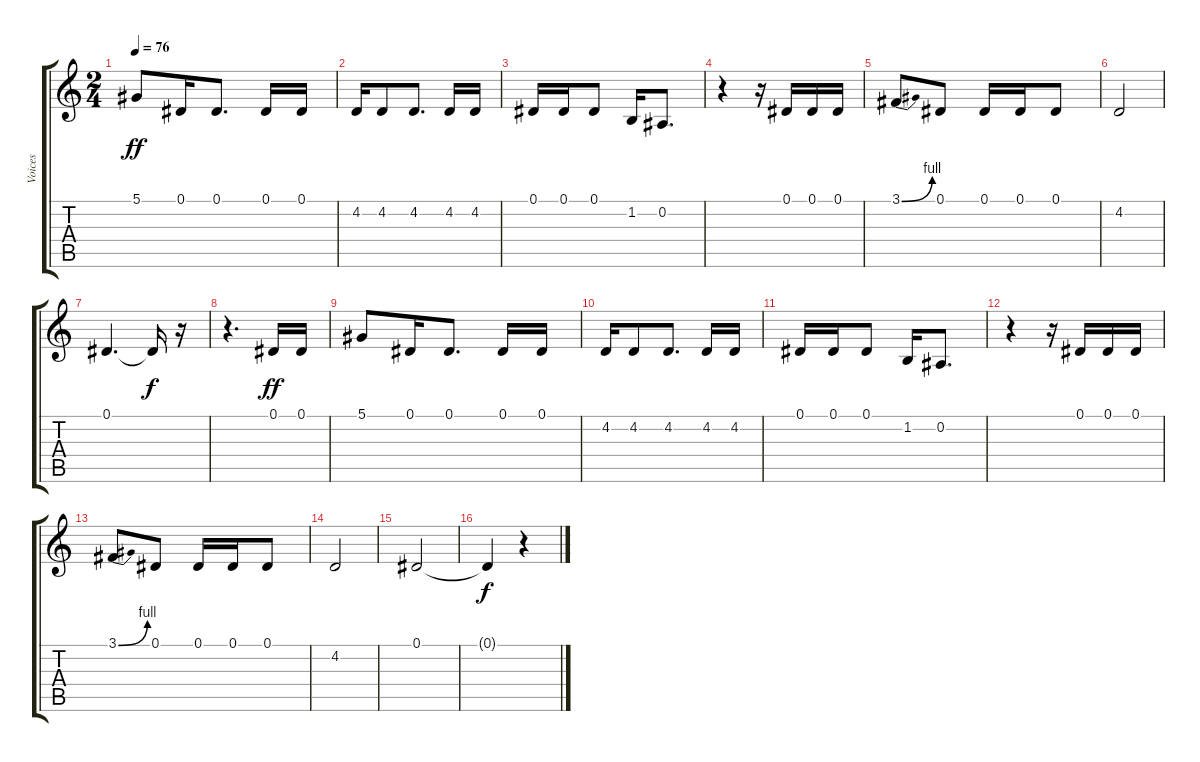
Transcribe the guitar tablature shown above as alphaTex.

\track ("Voices" "Voices") {instrument englishhorn}
\staff {score tabs}
\tuning (Eb4 Bb3 Gb3 Db3 Ab2 Eb2) {hide}
\ts (2 4)
\tempo 76
\clef g2
\ks c
5.1.8{dy ff} 0.1.16 0.1.8{d} 0.1.16 0.1.16 |
4.2.16 4.2.8 4.2.8{d} 4.2.16 4.2.16 |
0.1.16 0.1.16 0.1.8 1.2.16 0.2.8{d} |
r.4 r.16 0.1.16 0.1.16 0.1.16 |
3.1{be (bend 0 0 60 4)}.8 0.1.8 0.1.16 0.1.16 0.1.8 |
4.2.2 |
0.1.4{d} 0.1{t}.16{dy f} r.16 |
r.4{d instrument sitar} 0.1.16{dy ff} 0.1.16 |
5.1.8 0.1.16 0.1.8{d} 0.1.16 0.1.16 |
4.2.16 4.2.8 4.2.8{d} 4.2.16 4.2.16 |
0.1.16 0.1.16 0.1.8 1.2.16 0.2.8{d} |
r.4 r.16 0.1.16 0.1.16 0.1.16 |
3.1{be (bend 0 0 60 4)}.8 0.1.8 0.1.16 0.1.16 0.1.8 |
4.2.2 |
0.1.2 |
0.1{t}.4{dy f} r.4
